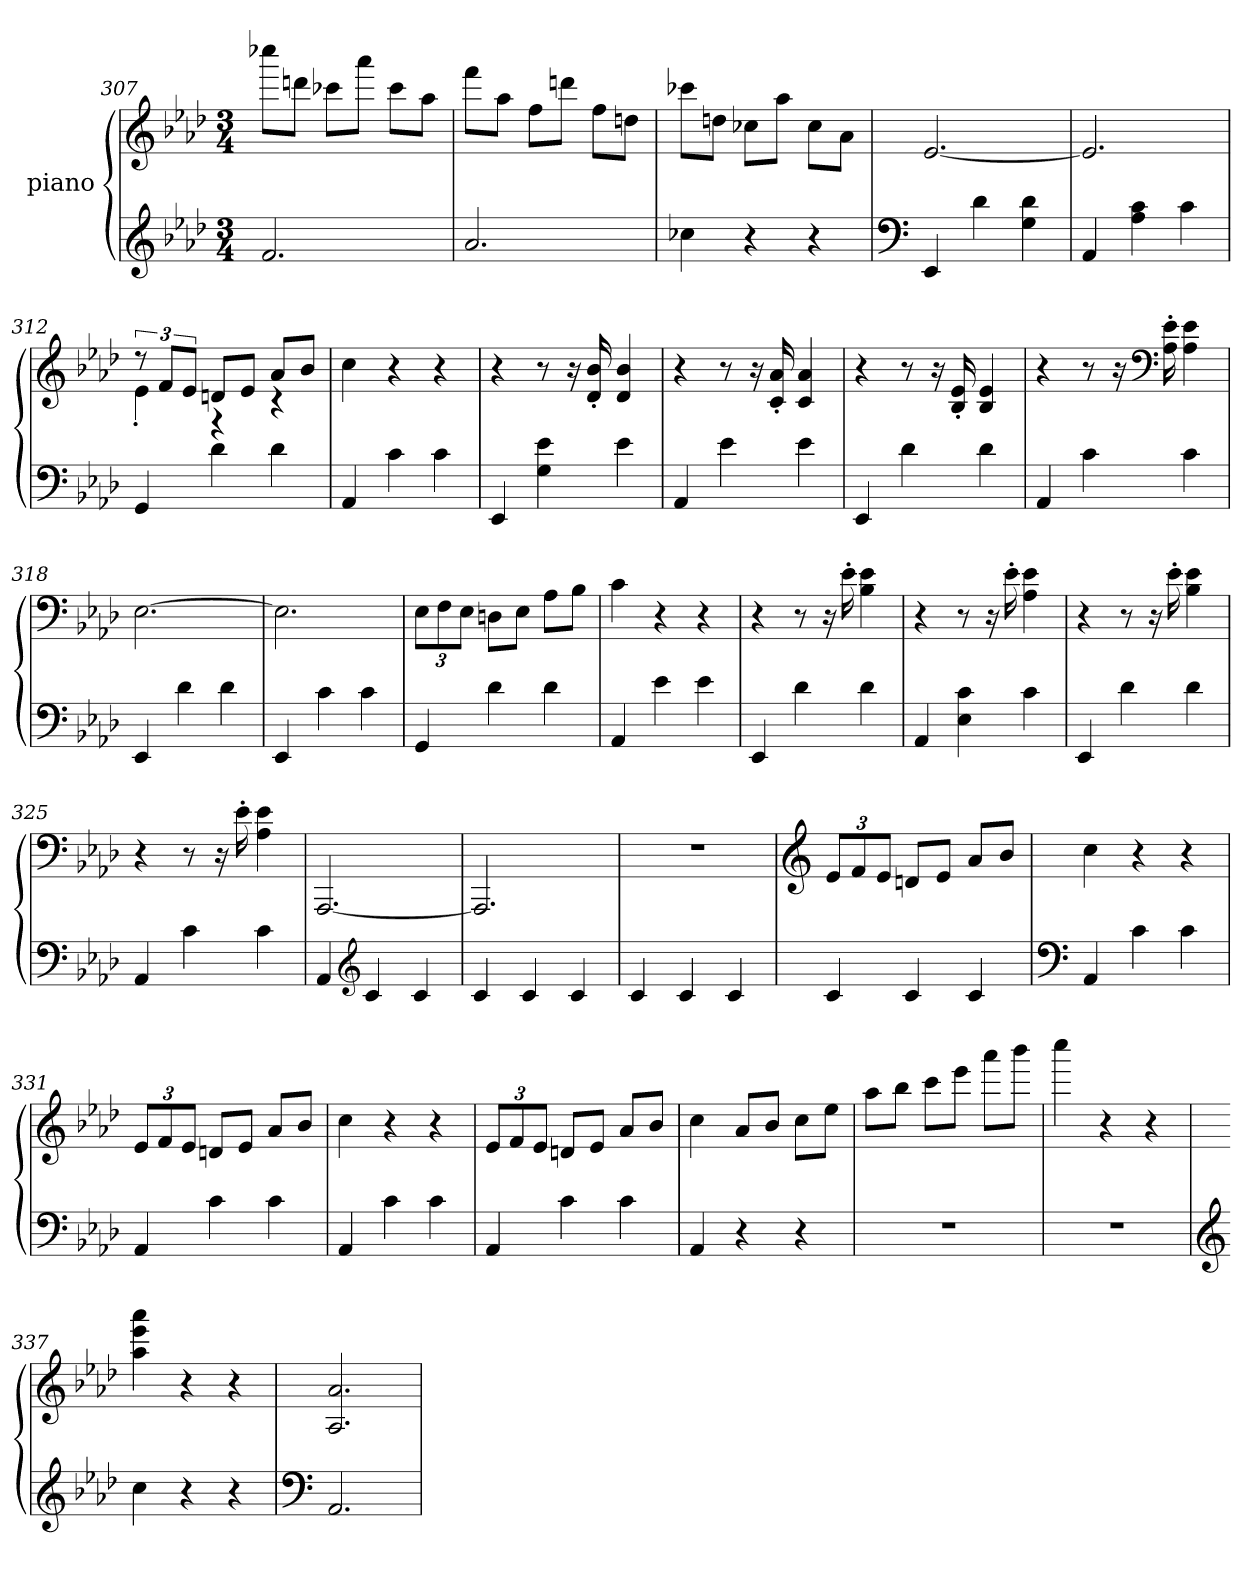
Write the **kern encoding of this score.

**kern	**kern
*part2	*part1
*staff2	*staff1
*I"piano	*I"piano
*clefG2	*clefG2
*k[b-e-a-d-]	*k[b-e-a-d-]
*M3/4	*M3/4
=307	=307
2.f/	8cccc-X\L
.	8dddn\J
.	8ccc-\L
.	8aaa-\J
.	8ccc-\L
.	8aa-\J
=308	=308
2.a-/	8fff\L
.	8aa-\J
.	8ff\L
.	8dddn\J
.	8ff\L
.	8ddn\J
=309	=309
4cc-X\	8ccc-X\L
.	8ddn\J
4r	8cc-\L
.	8aa-\J
4r	8cc-\L
.	8a-\J
=310	=310
*clefF4	*
4EE-/	[2.e-/
4d-\	.
4G\ 4d-\	.
=311	=311
4AA-/	2.e-/]
4A-\ 4c\	.
4c\	.
=312	=312
*	*^
4GG/	12r	4e-'>\
.	12f/L	.
.	12e-/J	.
4d-\	8dn/L	4r
.	8e-/J	.
4d-\	8a-/L	4r
.	8b-/J	.
*	*v	*v
=313	=313
4AA-/	4cc\
4c\	4r
4c\	4r
=314	=314
4EE-/	4r
4G\ 4e-\	8r
.	16r
.	16d-/'> 16b-/'>
4e-\	4d-/ 4b-/
=315	=315
4AA-/	4r
4e-\	8r
.	16r
.	16c/'> 16a-/'>
4e-\	4c/ 4a-/
=316	=316
4EE-/	4r
4d-\	8r
.	16r
.	16B-/'> 16e-/'>
4d-\	4B-/ 4e-/
=317	=317
4AA-/	4r
4c\	8r
.	16r
*	*clefF4
.	16A-\'> 16e-\'>
4c\	4A-\ 4e-\
=318	=318
4EE-/	[2.E-\
4d-\	.
4d-\	.
=319	=319
4EE-/	2.E-\]
4c\	.
4c\	.
=320	=320
4GG/	12E-\L
.	12F\
.	12E-\J
4d-\	8Dn\L
.	8E-\J
4d-\	8A-\L
.	8B-\J
=321	=321
4AA-/	4c\
4e-\	4r
4e-\	4r
=322	=322
4EE-/	4r
4d-\	8r
.	16r
.	16e-'>\
4d-\	4B-\ 4e-\
=323	=323
4AA-/	4r
4E-\ 4c\	8r
.	16r
.	16e-'>\
4c\	4A-\ 4e-\
=324	=324
4EE-/	4r
4d-\	8r
.	16r
.	16e-'>\
4d-\	4B-\ 4e-\
=325	=325
4AA-/	4r
4c\	8r
.	16r
.	16e-'>\
4c\	4A-\ 4e-\
=326	=326
4AA-/	[2.AAA-/
*clefG2	*
4c/	.
4c/	.
=327	=327
4c/	2.AAA-/]
4c/	.
4c/	.
=328	=328
4c/	2.r
4c/	.
4c/	.
=329	=329
*	*clefG2
4c/	12e-/L
.	12f/
.	12e-/J
4c/	8dn/L
.	8e-/J
4c/	8a-/L
.	8b-/J
=330	=330
*clefF4	*
4AA-/	4cc\
4c\	4r
4c\	4r
=331	=331
4AA-/	12e-/L
.	12f/
.	12e-/J
4c\	8dn/L
.	8e-/J
4c\	8a-/L
.	8b-/J
=332	=332
4AA-/	4cc\
4c\	4r
4c\	4r
=333	=333
4AA-/	12e-/L
.	12f/
.	12e-/J
4c\	8dn/L
.	8e-/J
4c\	8a-/L
.	8b-/J
=334	=334
4AA-/	4cc\
4r	8a-/L
.	8b-/J
4r	8cc\L
.	8ee-\J
=335	=335
2.r	8aa-\L
.	8bb-\J
.	8ccc\L
.	8eee-\J
.	8aaa-\L
.	8bbb-\J
=336	=336
2.r	4cccc\
.	4r
.	4r
=337	=337
*clefG2	*
4cc\	4aa-\ 4eee-\ 4aaa-\
4r	4r
4r	4r
=338	=338
*clefF4	*
2.AA-/	2.A-/ 2.a-/
=	=
*-	*-
